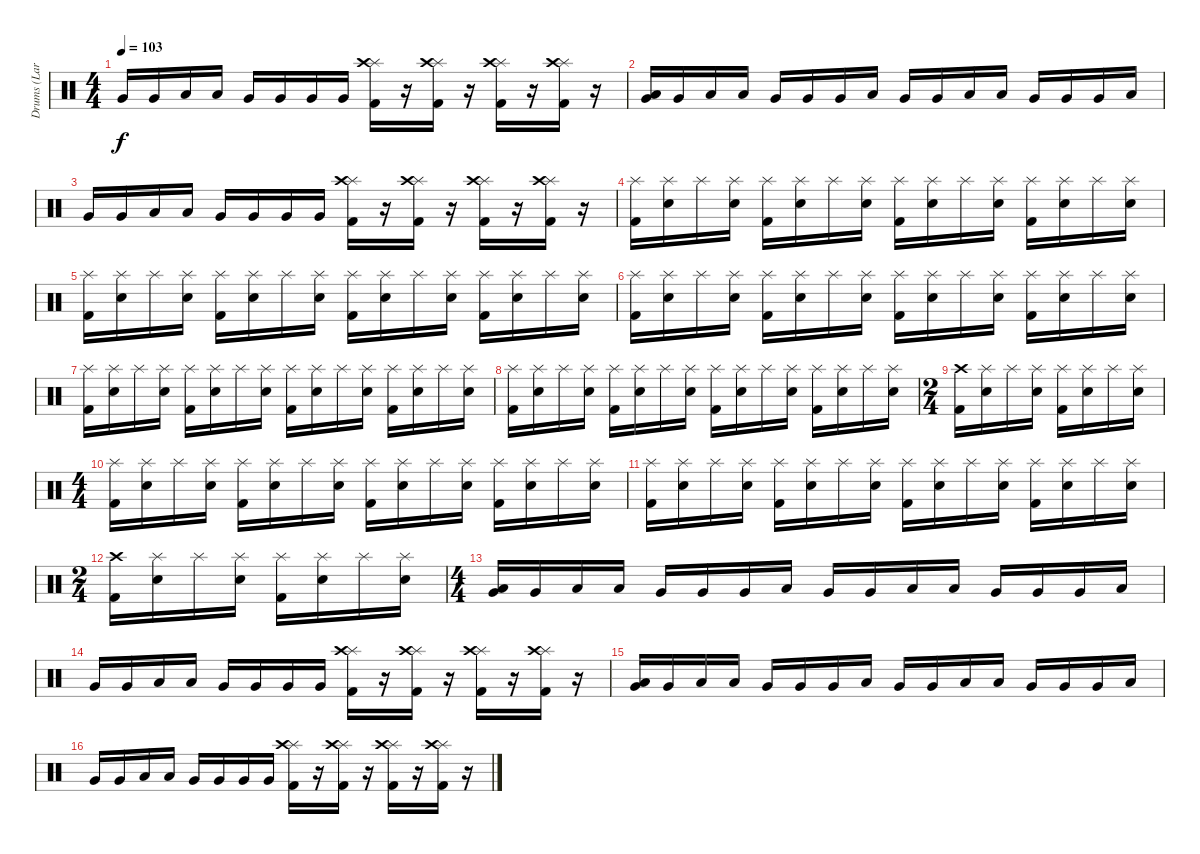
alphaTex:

\track ("Drums (Lars)" "Drums (Lar") {instrument percussion}
\staff {score}
\articulation defaults
\ts (4 4)
\tempo 103
\clef neutral
\ks c "Very Low Tom (hit)".16{dy f} "Very Low Tom (hit)".16 "Low Tom (hit)".16 "Low Tom (hit)".16 "Very Low Tom (hit)".16 "Very Low Tom (hit)".16 "Very Low Tom (hit)".16 "Very Low Tom (hit)".16
("Splash (hit)" "Crash high (hit)" "Kick (hit) 2").16 r.16 ("Splash (hit)" "Crash high (hit)" "Kick (hit) 2").16 r.16 ("Splash (hit)" "Crash high (hit)" "Kick (hit) 2").16 r.16 ("Splash (hit)" "Crash high (hit)" "Kick (hit) 2").16 r.16 |
("Very Low Tom (hit)" "Low Tom (hit)").16 "Very Low Tom (hit)".16 "Low Tom (hit)".16 "Low Tom (hit)".16 "Very Low Tom (hit)".16 "Very Low Tom (hit)".16 "Very Low Tom (hit)".16 "Low Floor Tom (hit)".16 "Very Low Tom (hit)".16 "Very Low Tom (hit)".16 "Low Tom (hit)".16 "Low Tom (hit)".16 "Very Low Tom (hit)".16 "Very Low Tom (hit)".16 "Very Low Tom (hit)".16 "Low Floor Tom (hit)".16 |
"Very Low Tom (hit)".16 "Very Low Tom (hit)".16 "Low Tom (hit)".16 "Low Tom (hit)".16 "Very Low Tom (hit)".16 "Very Low Tom (hit)".16 "Very Low Tom (hit)".16 "Very Low Tom (hit)".16 ("Splash (hit)" "Crash high (hit)" "Kick (hit) 2").16 r.16 ("Splash (hit)" "Crash high (hit)" "Kick (hit) 2").16 r.16 ("Splash (hit)" "Crash high (hit)" "Kick (hit) 2").16 r.16 ("Splash (hit)" "Crash high (hit)" "Kick (hit) 2").16 r.16 |
("Splash (hit)" "Kick (hit) 2").16 ("Splash (hit)" "Snare (hit) 2").16 "Splash (hit)".16 ("Splash (hit)" "Snare (hit) 2").16 ("Splash (hit)" "Kick (hit) 2").16 ("Splash (hit)" "Snare (hit) 2").16 "Splash (hit)".16 ("Splash (hit)" "Snare (hit) 2").16 ("Splash (hit)" "Kick (hit) 2").16 ("Splash (hit)" "Snare (hit) 2").16 "Splash (hit)".16 ("Splash (hit)" "Snare (hit) 2").16 ("Splash (hit)" "Kick (hit) 2").16 ("Splash (hit)" "Snare (hit) 2").16 "Splash (hit)".16 ("Splash (hit)" "Snare (hit) 2").16 |
("Splash (hit)" "Kick (hit) 2").16 ("Splash (hit)" "Snare (hit) 2").16 "Splash (hit)".16 ("Splash (hit)" "Snare (hit) 2").16 ("Splash (hit)" "Kick (hit) 2").16 ("Splash (hit)" "Snare (hit) 2").16 "Splash (hit)".16 ("Splash (hit)" "Snare (hit) 2").16 ("Splash (hit)" "Kick (hit) 2").16 ("Splash (hit)" "Snare (hit) 2").16 "Splash (hit)".16 ("Splash (hit)" "Snare (hit) 2").16 ("Splash (hit)" "Kick (hit) 2").16 ("Splash (hit)" "Snare (hit) 2").16 "Splash (hit)".16 ("Splash (hit)" "Snare (hit) 2").16 |
("Splash (hit)" "Kick (hit) 2").16 ("Splash (hit)" "Snare (hit) 2").16 "Splash (hit)".16 ("Splash (hit)" "Snare (hit) 2").16 ("Splash (hit)" "Kick (hit) 2").16 ("Splash (hit)" "Snare (hit) 2").16 "Splash (hit)".16 ("Splash (hit)" "Snare (hit) 2").16 ("Splash (hit)" "Kick (hit) 2").16 ("Splash (hit)" "Snare (hit) 2").16 "Splash (hit)".16 ("Splash (hit)" "Snare (hit) 2").16 ("Splash (hit)" "Kick (hit) 2").16 ("Splash (hit)" "Snare (hit) 2").16 "Splash (hit)".16 ("Splash (hit)" "Snare (hit) 2").16 |
("Splash (hit)" "Kick (hit) 2").16 ("Splash (hit)" "Snare (hit) 2").16 "Splash (hit)".16 ("Splash (hit)" "Snare (hit) 2").16 ("Splash (hit)" "Kick (hit) 2").16 ("Splash (hit)" "Snare (hit) 2").16 "Splash (hit)".16 ("Splash (hit)" "Snare (hit) 2").16 ("Splash (hit)" "Kick (hit) 2").16 ("Splash (hit)" "Snare (hit) 2").16 "Splash (hit)".16 ("Splash (hit)" "Snare (hit) 2").16 ("Splash (hit)" "Kick (hit) 2").16 ("Splash (hit)" "Snare (hit) 2").16 "Splash (hit)".16 ("Splash (hit)" "Snare (hit) 2").16 |
("Splash (hit)" "Kick (hit) 2").16 ("Splash (hit)" "Snare (hit) 2").16 "Splash (hit)".16 ("Splash (hit)" "Snare (hit) 2").16 ("Splash (hit)" "Kick (hit) 2").16 ("Splash (hit)" "Snare (hit) 2").16 "Splash (hit)".16 ("Splash (hit)" "Snare (hit) 2").16 ("Splash (hit)" "Kick (hit) 2").16 ("Splash (hit)" "Snare (hit) 2").16 "Splash (hit)".16 ("Splash (hit)" "Snare (hit) 2").16 ("Splash (hit)" "Kick (hit) 2").16 ("Splash (hit)" "Snare (hit) 2").16 "Splash (hit)".16 ("Splash (hit)" "Snare (hit) 2").16 |
\ts (2 4)
("Crash high (hit)" "Kick (hit) 2").16 ("Splash (hit)" "Snare (hit) 2").16 "Splash (hit)".16 ("Splash (hit)" "Snare (hit) 2").16 ("Splash (hit)" "Kick (hit) 2").16 ("Splash (hit)" "Snare (hit) 2").16 "Splash (hit)".16 ("Splash (hit)" "Snare (hit) 2").16 |
\ts (4 4)
("Splash (hit)" "Kick (hit) 2").16 ("Splash (hit)" "Snare (hit) 2").16 "Splash (hit)".16 ("Splash (hit)" "Snare (hit) 2").16 ("Splash (hit)" "Kick (hit) 2").16 ("Splash (hit)" "Snare (hit) 2").16 "Splash (hit)".16 ("Splash (hit)" "Snare (hit) 2").16 ("Splash (hit)" "Kick (hit) 2").16 ("Splash (hit)" "Snare (hit) 2").16 "Splash (hit)".16 ("Splash (hit)" "Snare (hit) 2").16 ("Splash (hit)" "Kick (hit) 2").16 ("Splash (hit)" "Snare (hit) 2").16 "Splash (hit)".16 ("Splash (hit)" "Snare (hit) 2").16 |
("Splash (hit)" "Kick (hit) 2").16 ("Splash (hit)" "Snare (hit) 2").16 "Splash (hit)".16 ("Splash (hit)" "Snare (hit) 2").16 ("Splash (hit)" "Kick (hit) 2").16 ("Splash (hit)" "Snare (hit) 2").16 "Splash (hit)".16 ("Splash (hit)" "Snare (hit) 2").16 ("Splash (hit)" "Kick (hit) 2").16 ("Splash (hit)" "Snare (hit) 2").16 "Splash (hit)".16 ("Splash (hit)" "Snare (hit) 2").16 ("Splash (hit)" "Kick (hit) 2").16 ("Splash (hit)" "Snare (hit) 2").16 "Splash (hit)".16 ("Splash (hit)" "Snare (hit) 2").16 |
\ts (2 4)
("Crash high (hit)" "Kick (hit) 2").16 ("Splash (hit)" "Snare (hit) 2").16 "Splash (hit)".16 ("Splash (hit)" "Snare (hit) 2").16 ("Splash (hit)" "Kick (hit) 2").16 ("Splash (hit)" "Snare (hit) 2").16 "Splash (hit)".16 ("Splash (hit)" "Snare (hit) 2").16 |
\ts (4 4)
("Very Low Tom (hit)" "Low Tom (hit)").16 "Very Low Tom (hit)".16 "Low Tom (hit)".16 "Low Tom (hit)".16 "Very Low Tom (hit)".16 "Very Low Tom (hit)".16 "Very Low Tom (hit)".16 "Low Floor Tom (hit)".16 "Very Low Tom (hit)".16 "Very Low Tom (hit)".16 "Low Tom (hit)".16 "Low Tom (hit)".16 "Very Low Tom (hit)".16 "Very Low Tom (hit)".16 "Very Low Tom (hit)".16 "Low Floor Tom (hit)".16 |
"Very Low Tom (hit)".16 "Very Low Tom (hit)".16 "Low Tom (hit)".16 "Low Tom (hit)".16 "Very Low Tom (hit)".16 "Very Low Tom (hit)".16 "Very Low Tom (hit)".16 "Very Low Tom (hit)".16 ("Splash (hit)" "Crash high (hit)" "Kick (hit) 2").16 r.16 ("Splash (hit)" "Crash high (hit)" "Kick (hit) 2").16 r.16 ("Splash (hit)" "Crash high (hit)" "Kick (hit) 2").16 r.16 ("Splash (hit)" "Crash high (hit)" "Kick (hit) 2").16 r.16 |
("Very Low Tom (hit)" "Low Tom (hit)").16 "Very Low Tom (hit)".16 "Low Tom (hit)".16 "Low Tom (hit)".16 "Very Low Tom (hit)".16 "Very Low Tom (hit)".16 "Very Low Tom (hit)".16 "Low Floor Tom (hit)".16 "Very Low Tom (hit)".16 "Very Low Tom (hit)".16 "Low Tom (hit)".16 "Low Tom (hit)".16 "Very Low Tom (hit)".16 "Very Low Tom (hit)".16 "Very Low Tom (hit)".16 "Low Floor Tom (hit)".16 |
"Very Low Tom (hit)".16 "Very Low Tom (hit)".16 "Low Tom (hit)".16 "Low Tom (hit)".16 "Very Low Tom (hit)".16 "Very Low Tom (hit)".16 "Very Low Tom (hit)".16 "Very Low Tom (hit)".16 ("Splash (hit)" "Crash high (hit)" "Kick (hit) 2").16 r.16 ("Splash (hit)" "Crash high (hit)" "Kick (hit) 2").16 r.16 ("Splash (hit)" "Crash high (hit)" "Kick (hit) 2").16 r.16 ("Splash (hit)" "Crash high (hit)" "Kick (hit) 2").16 r.16
